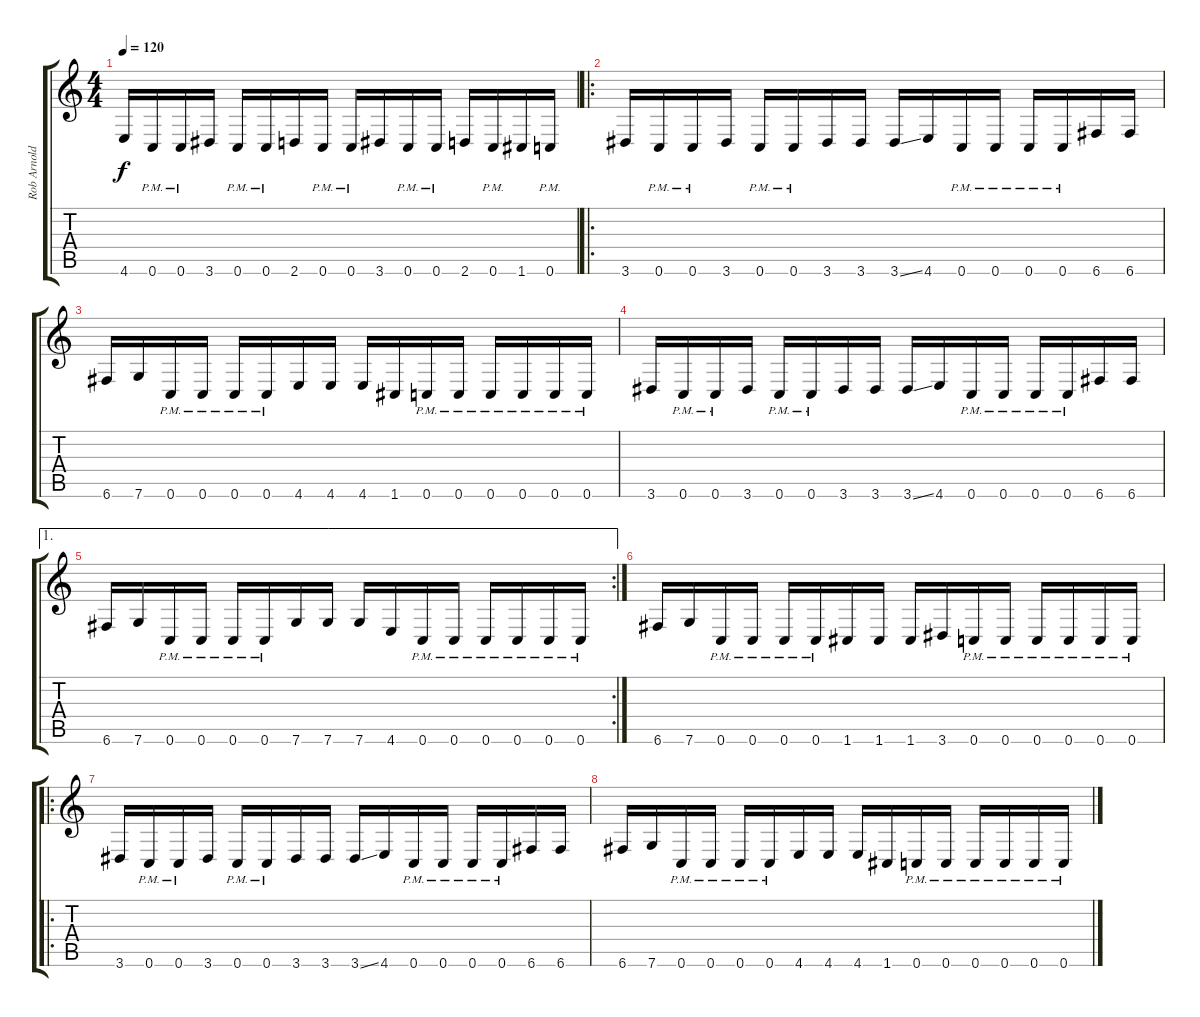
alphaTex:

\track ("Rob Arnold" "Rob Arnold") {instrument distortionguitar}
\staff {score tabs}
\tuning (C4 G3 Eb3 Bb2 F2 C2) {hide}
\ts (4 4)
\tempo 120
\clef g2
\ks c
4.6.16{dy f} 0.6{pm}.16 0.6{pm}.16 3.6.16 0.6{pm}.16 0.6{pm}.16 2.6.16 0.6{pm}.16 0.6{pm}.16 3.6.16 0.6{pm}.16 0.6{pm}.16 2.6.16 0.6{pm}.16 1.6.16 0.6{pm}.16 |
\ro
3.6.16 0.6{pm}.16 0.6{pm}.16 3.6.16 0.6{pm}.16 0.6{pm}.16 3.6.16 3.6.16 3.6{ss}.16 4.6.16 0.6{pm}.16 0.6{pm}.16 0.6{pm}.16 0.6{pm}.16 6.6.16 6.6.16 |
6.6.16 7.6.16 0.6{pm}.16 0.6{pm}.16 0.6{pm}.16 0.6{pm}.16 4.6.16 4.6.16 4.6.16 1.6.16 0.6{pm}.16 0.6{pm}.16 0.6{pm}.16 0.6{pm}.16 0.6{pm}.16 0.6{pm}.16 |
3.6.16 0.6{pm}.16 0.6{pm}.16 3.6.16 0.6{pm}.16 0.6{pm}.16 3.6.16 3.6.16 3.6{ss}.16 4.6.16 0.6{pm}.16 0.6{pm}.16 0.6{pm}.16 0.6{pm}.16 6.6.16 6.6.16 |
\ae 1
\rc 2
6.6.16 7.6.16 0.6{pm}.16 0.6{pm}.16 0.6{pm}.16 0.6{pm}.16 7.6.16 7.6.16 7.6.16 4.6.16 0.6{pm}.16 0.6{pm}.16 0.6{pm}.16 0.6{pm}.16 0.6{pm}.16 0.6{pm}.16 |
6.6.16 7.6.16 0.6{pm}.16 0.6{pm}.16 0.6{pm}.16 0.6{pm}.16 1.6.16 1.6.16 1.6.16 3.6.16 0.6{pm}.16 0.6{pm}.16 0.6{pm}.16 0.6{pm}.16 0.6{pm}.16 0.6{pm}.16 |
\ro
3.6.16 0.6{pm}.16 0.6{pm}.16 3.6.16 0.6{pm}.16 0.6{pm}.16 3.6.16 3.6.16 3.6{ss}.16 4.6.16 0.6{pm}.16 0.6{pm}.16 0.6{pm}.16 0.6{pm}.16 6.6.16 6.6.16 |
6.6.16 7.6.16 0.6{pm}.16 0.6{pm}.16 0.6{pm}.16 0.6{pm}.16 4.6.16 4.6.16 4.6.16 1.6.16 0.6{pm}.16 0.6{pm}.16 0.6{pm}.16 0.6{pm}.16 0.6{pm}.16 0.6{pm}.16
